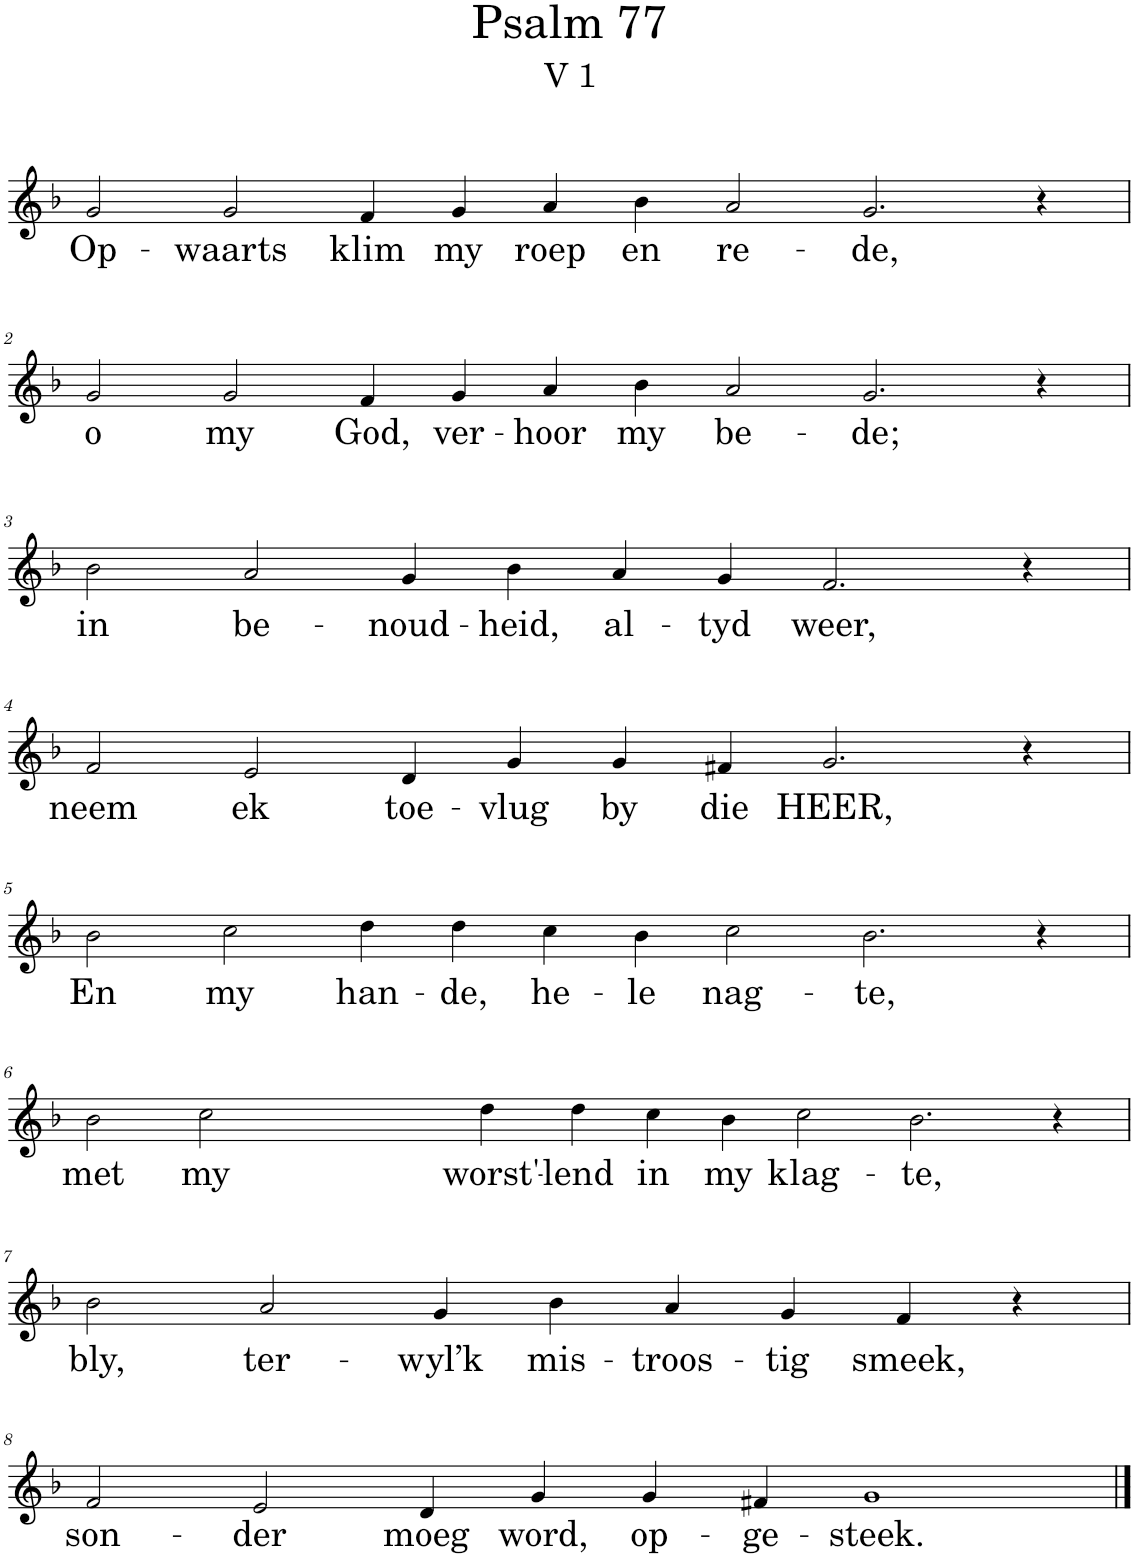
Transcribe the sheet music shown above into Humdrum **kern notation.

**kern	**text
*part1	*part1
*staff1	*staff1
*I"Pipe Organ	*
*I'Org.	*
*clefG2	*
*k[b-]	*
*M14/4	*
=1	=1
!	!LO:LY:b
2g/	Op-
!	!LO:LY:b
2g/	-waarts
!	!LO:LY:b
4f/	klim
!	!LO:LY:b
4g/	my
!	!LO:LY:b
4a/	roep
!	!LO:LY:b
4b-\	en
!	!LO:LY:b
2a/	re-
!	!LO:LY:b
2.g/	-de,
4r	.
!!LO:LB:g=z
=2	=2
!	!LO:LY:b
2g/	o
!	!LO:LY:b
2g/	my
!	!LO:LY:b
4f/	God,
!	!LO:LY:b
4g/	ver-
!	!LO:LY:b
4a/	-hoor
!	!LO:LY:b
4b-\	my
!	!LO:LY:b
2a/	be-
!	!LO:LY:b
2.g/	-de;
4r	.
!!LO:LB:g=z
=3	=3
*M12/4	*
!	!LO:LY:b
2b-\	in
!	!LO:LY:b
2a/	be-
!	!LO:LY:b
4g/	-noud-
!	!LO:LY:b
4b-\	-heid,
!	!LO:LY:b
4a/	al-
!	!LO:LY:b
4g/	-tyd
!	!LO:LY:b
2.f/	weer,
4r	.
!!LO:LB:g=z
=4	=4
!	!LO:LY:b
2f/	neem
!	!LO:LY:b
2e/	ek
!	!LO:LY:b
4d/	toe-
!	!LO:LY:b
4g/	-vlug
!	!LO:LY:b
4g/	by
!	!LO:LY:b
4f#X/	die
!	!LO:LY:b
2.g/	HEER,
4r	.
!!LO:LB:g=z
=5	=5
*M14/4	*
!	!LO:LY:b
2b-\	En
!	!LO:LY:b
2cc\	my
!	!LO:LY:b
4dd\	han-
!	!LO:LY:b
4dd\	-de,
!	!LO:LY:b
4cc\	he-
!	!LO:LY:b
4b-\	-le
!	!LO:LY:b
2cc\	nag-
!	!LO:LY:b
2.b-\	-te,
4r	.
!!LO:LB:g=z
=6	=6
!	!LO:LY:b
2b-\	met
!	!LO:LY:b
2cc\	my
!	!LO:LY:b
4dd\	worst'-
!	!LO:LY:b
4dd\	-lend
!	!LO:LY:b
4cc\	in
!	!LO:LY:b
4b-\	my
!	!LO:LY:b
2cc\	klag-
!	!LO:LY:b
2.b-\	-te,
4r	.
!!LO:LB:g=z
=7	=7
*M12/4	*
!	!LO:LY:b
2b-\	bly,
!	!LO:LY:b
2a/	ter-
!	!LO:LY:b
4g/	-wyl’k
!	!LO:LY:b
4b-\	mis-
!	!LO:LY:b
4a/	-troos-
!	!LO:LY:b
4g/	-tig
!	!LO:LY:b
4f/	smeek,
4r	.
!!LO:LB:g=z
=8	=8
*M14/4	*
!	!LO:LY:b
2f/	son-
!	!LO:LY:b
2e/	-der
!	!LO:LY:b
4d/	moeg
!	!LO:LY:b
4g/	word,
!	!LO:LY:b
4g/	op-
!	!LO:LY:b
4f#X/	-ge-
!	!LO:LY:b
1g	-steek.
==	==
*-	*-
